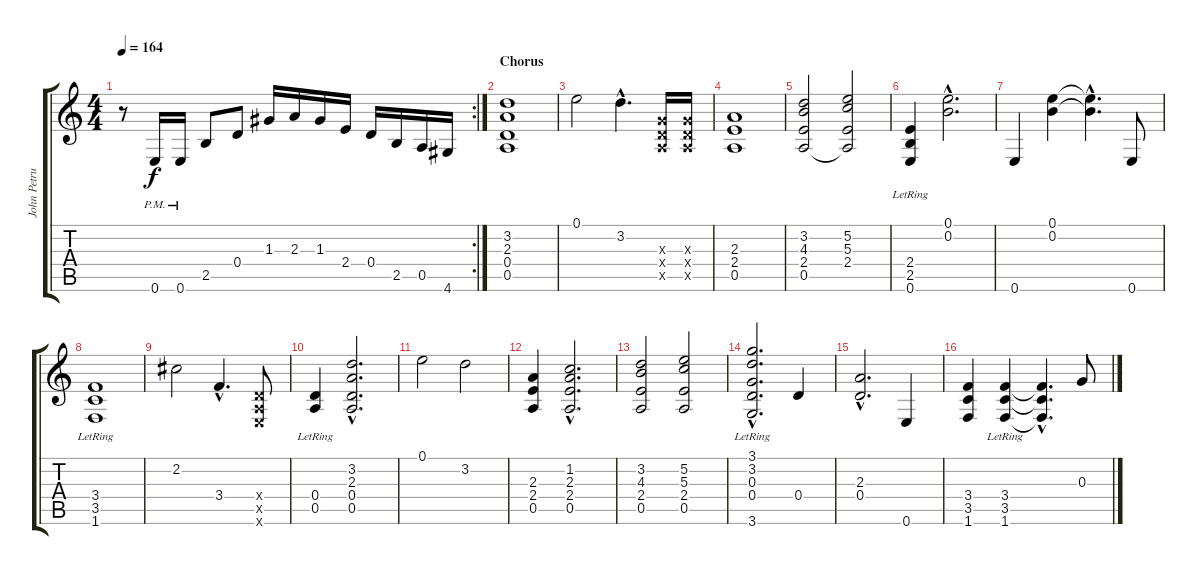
\track ("John Petrucci 3" "John Petru") {instrument distortionguitar}
\staff {score tabs}
\tuning (E4 B3 G3 D3 A2 E2) {hide}
\rc 2
\ts (4 4)
\tempo 164
\clef g2
\ks c
r.8{dy f} 0.6{pm}.16 0.6{pm}.16 2.5.8 0.4.8 1.3.16 2.3.16 1.3.16 2.4.16 0.4.16 2.5.16 0.5.16 4.6.16 |
\section ("" "Chorus")
(3.2 2.3 0.4 0.5).1 |
0.1.2 3.2{hac}.4{d} (0.3{x} 0.4{x} 0.5{x}).16 (0.3{x} 0.4{x} 0.5{x}).16 |
(2.3 2.4 0.5).1 |
(3.2 4.3 2.4 0.5).2 (5.2 5.3 2.4 0.5{t}).2 |
(2.4{lr} 2.5{lr} 0.6{lr}).4 (0.1{hac} 0.2{hac}).2{d} |
0.6.4 (0.1 0.2).4 (0.1{hac t} 0.2{hac t}).4{d} 0.6.8 |
(3.4{lr} 3.5{lr} 1.6{lr}).1 |
2.2.2 3.4{hac}.4{d} (0.4{x} 0.5{x} 0.6{x}).8 |
(0.4{lr} 0.5{lr}).4 (3.2{hac} 2.3{hac} 0.4{hac} 0.5{hac}).2{d} |
0.1.2 3.2.2 |
(2.3 2.4 0.5).4 (1.2{hac} 2.3{hac} 2.4{hac} 0.5{hac}).2{d} |
(3.2 4.3 2.4 0.5).2 (5.2 5.3 2.4 0.5).2 |
(3.1{hac lr} 3.2{hac lr} 0.3{hac lr} 0.4{hac lr} 3.6{hac lr}).2{d} 0.4.4 |
(2.3{hac} 0.4{hac}).2{d} 0.6.4 |
(3.4 3.5 1.6).4 (3.4{lr} 3.5{lr} 1.6{lr}).4 (3.4{hac t} 3.5{hac t} 1.6{hac t}).4{d} 0.3.8
